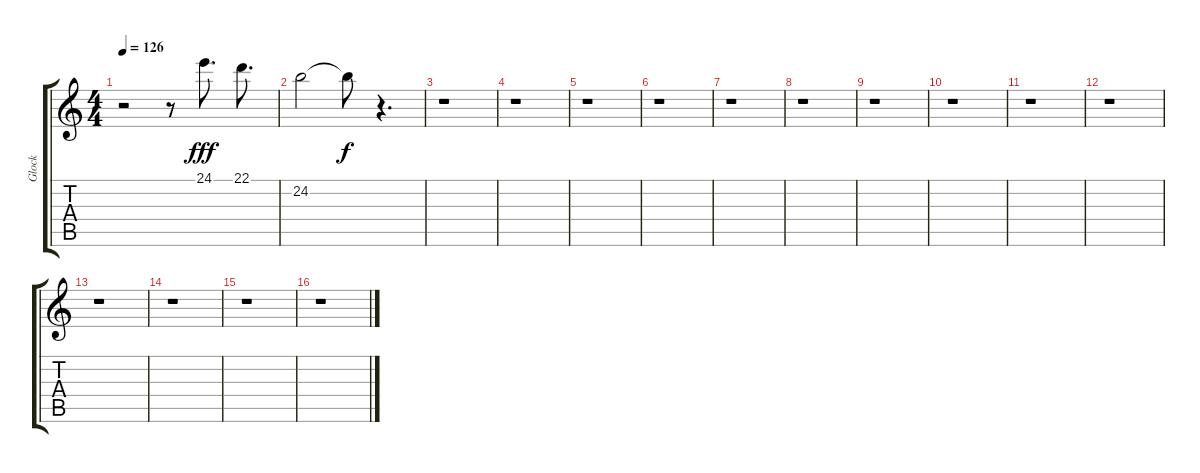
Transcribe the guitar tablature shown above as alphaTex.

\track ("Glock" "Glock") {instrument glockenspiel}
\staff {score tabs}
\tuning (E4 B3 G3 D3 A2 E2) {hide}
\ts (4 4)
\tempo 126
\clef g2
\ks c
r.2{dy fff} r.8 24.1.8{d} 22.1.8{d} |
24.2.2 24.2{t}.8{dy f} r.4{d} |
r.1 |
r.1 |
r.1 |
r.1 |
r.1 |
r.1 |
r.1 |
r.1 |
r.1 |
r.1 |
r.1 |
r.1 |
r.1 |
r.1
